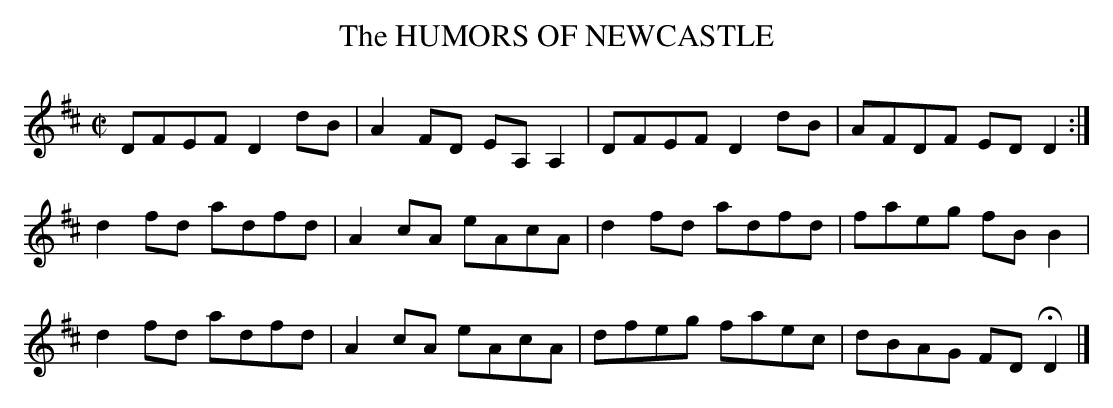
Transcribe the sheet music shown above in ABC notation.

X:1
T:HUMORS OF NEWCASTLE, The
family.
M:C|
L:1/8
K:D
DFEF D2dB|A2FD EA,A,2|DFEF D2dB|AFDF EDD2:|
d2fd adfd|A2cA eAcA|d2fd adfd|faeg fBB2|
d2fd adfd|A2cA eAcA|dfeg faec|dBAG FDHD2|]
